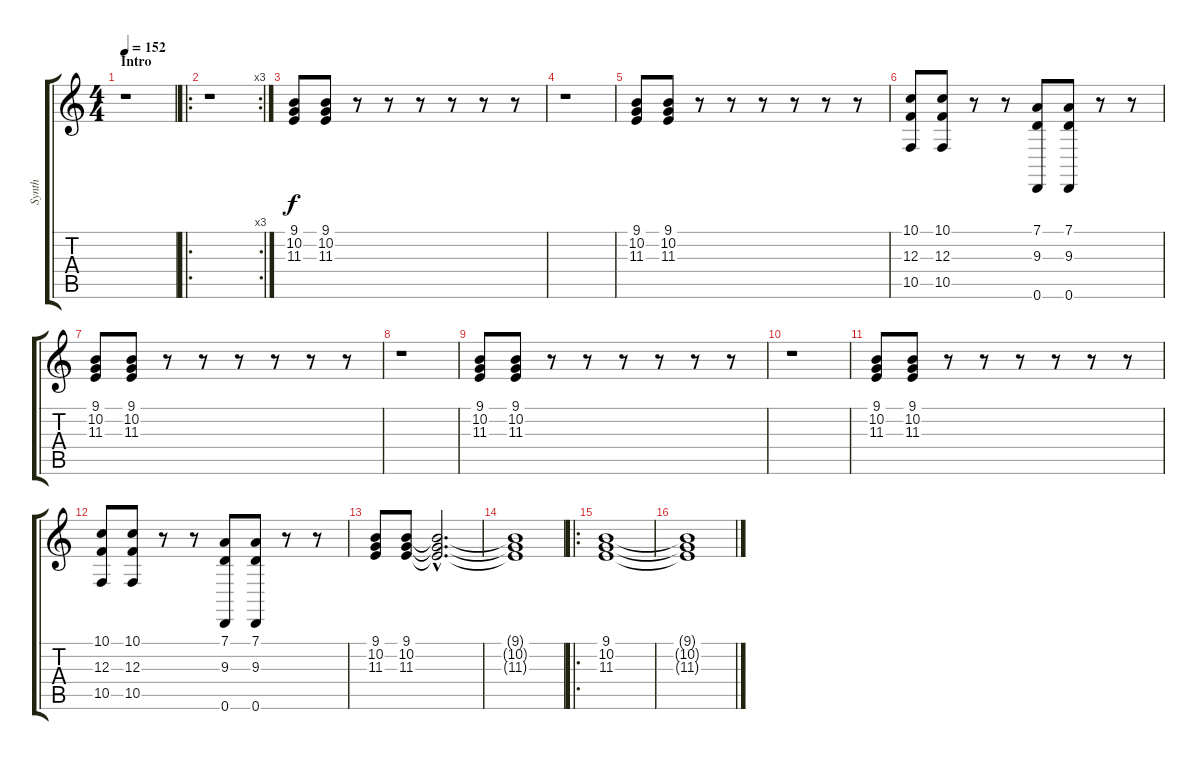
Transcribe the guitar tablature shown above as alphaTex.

\track ("Synth" "Synth") {instrument stringensemble1}
\staff {score tabs}
\tuning (D4 A3 F3 C3 G2 D2) {hide}
\ts (4 4)
\section ("" "Intro")
\tempo 152
\clef g2
\ks c
r.1{dy f instrument stringensemble1} |
\ro
\rc 3
r.1 |
(9.1 10.2 11.3).8 (9.1 10.2 11.3).8 r.8 r.8 r.8 r.8 r.8 r.8 |
r.1 |
(9.1 10.2 11.3).8 (9.1 10.2 11.3).8 r.8 r.8 r.8 r.8 r.8 r.8 |
(10.1 12.3 10.5).8 (10.1 12.3 10.5).8 r.8 r.8 (7.1 9.3 0.6).8 (7.1 9.3 0.6).8 r.8 r.8 |
(9.1 10.2 11.3).8 (9.1 10.2 11.3).8 r.8 r.8 r.8 r.8 r.8 r.8 |
r.1 |
(9.1 10.2 11.3).8 (9.1 10.2 11.3).8 r.8 r.8 r.8 r.8 r.8 r.8 |
r.1 |
(9.1 10.2 11.3).8 (9.1 10.2 11.3).8 r.8 r.8 r.8 r.8 r.8 r.8 |
(10.1 12.3 10.5).8 (10.1 12.3 10.5).8 r.8 r.8 (7.1 9.3 0.6).8 (7.1 9.3 0.6).8 r.8 r.8 |
(9.1 10.2 11.3).8 (9.1 10.2 11.3).8 (9.1{hac t} 10.2{hac t} 11.3{hac t}).2{d} |
(9.1{t} 10.2{t} 11.3{t}).1 |
\ro
(9.1 10.2 11.3).1 |
(9.1{t} 10.2{t} 11.3{t}).1
